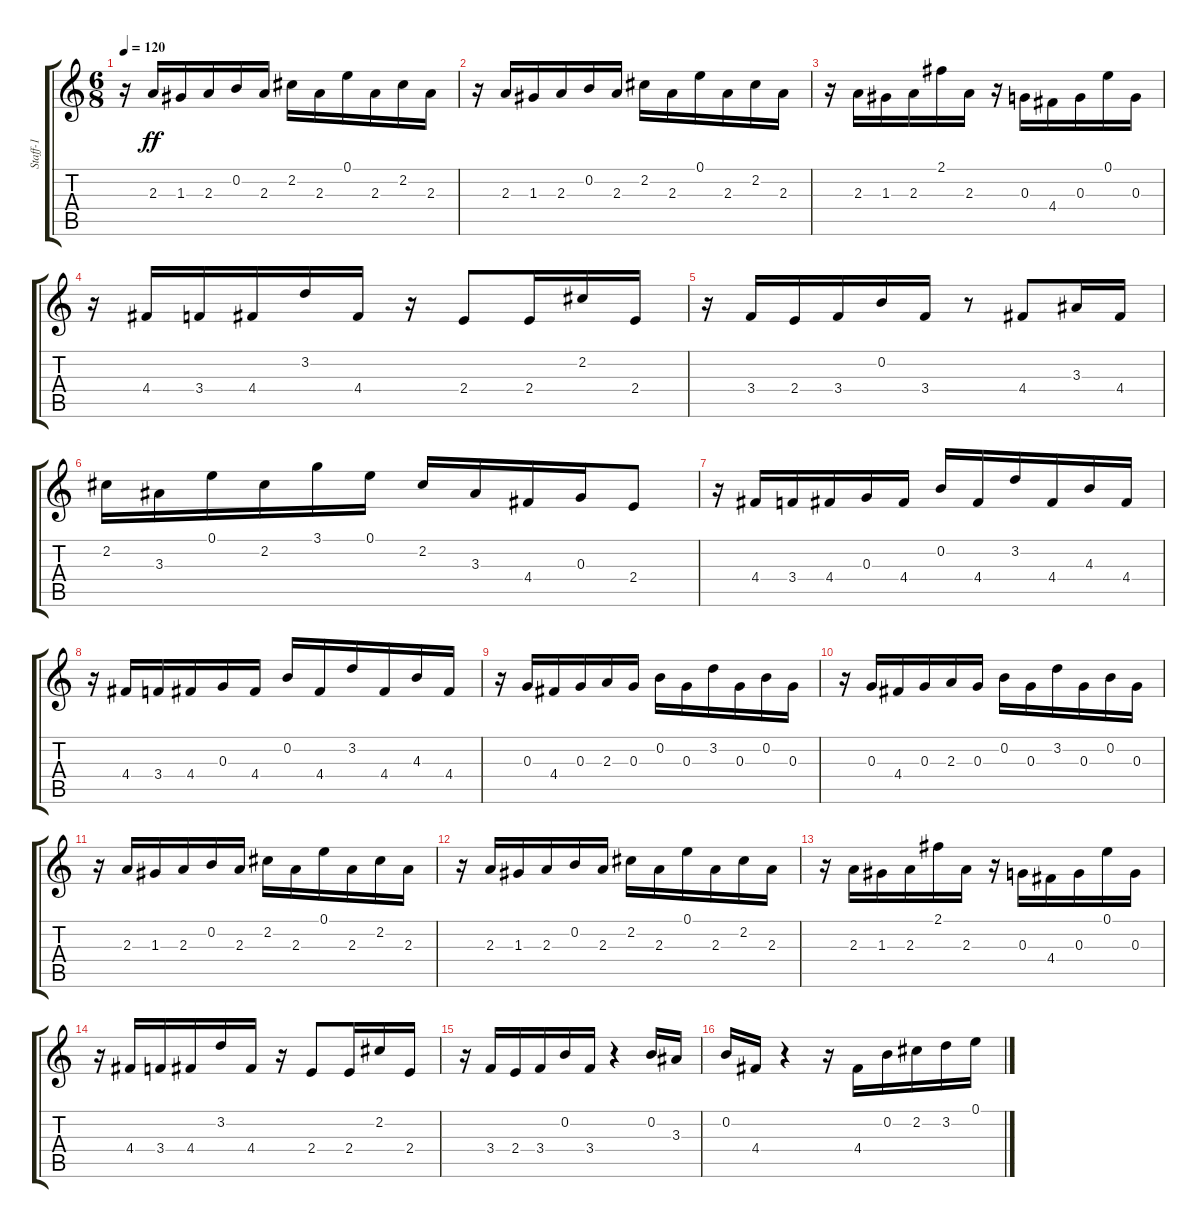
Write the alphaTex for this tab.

\track ("Staff-1" "Staff-1") {instrument acousticguitarnylon}
\staff {score tabs}
\tuning (E4 B3 G3 D3 A2 E2) {hide}
\ts (6 8)
\tempo 120
\clef g2
\ks c
r.16{dy ff} 2.3.16 1.3.16 2.3.16 0.2.16 2.3.16 2.2.16 2.3.16 0.1.16 2.3.16 2.2.16 2.3.16 |
r.16 2.3.16 1.3.16 2.3.16 0.2.16 2.3.16 2.2.16 2.3.16 0.1.16 2.3.16 2.2.16 2.3.16 |
r.16 2.3.16 1.3.16 2.3.16 2.1.16 2.3.16 r.16 0.3.16 4.4.16 0.3.16 0.1.16 0.3.16 |
r.16 4.4.16 3.4.16 4.4.16 3.2.16 4.4.16 r.16 2.4.8 2.4.16 2.2.16 2.4.16 |
r.16 3.4.16 2.4.16 3.4.16 0.2.16 3.4.16 r.8 4.4.8 3.3.16 4.4.16 |
2.2.16 3.3.16 0.1.16 2.2.16 3.1.16 0.1.16 2.2.16 3.3.16 4.4.16 0.3.16 2.4.8 |
r.16 4.4.16 3.4.16 4.4.16 0.3.16 4.4.16 0.2.16 4.4.16 3.2.16 4.4.16 4.3.16 4.4.16 |
r.16 4.4.16 3.4.16 4.4.16 0.3.16 4.4.16 0.2.16 4.4.16 3.2.16 4.4.16 4.3.16 4.4.16 |
r.16 0.3.16 4.4.16 0.3.16 2.3.16 0.3.16 0.2.16 0.3.16 3.2.16 0.3.16 0.2.16 0.3.16 |
r.16 0.3.16 4.4.16 0.3.16 2.3.16 0.3.16 0.2.16 0.3.16 3.2.16 0.3.16 0.2.16 0.3.16 |
r.16 2.3.16 1.3.16 2.3.16 0.2.16 2.3.16 2.2.16 2.3.16 0.1.16 2.3.16 2.2.16 2.3.16 |
r.16 2.3.16 1.3.16 2.3.16 0.2.16 2.3.16 2.2.16 2.3.16 0.1.16 2.3.16 2.2.16 2.3.16 |
r.16 2.3.16 1.3.16 2.3.16 2.1.16 2.3.16 r.16 0.3.16 4.4.16 0.3.16 0.1.16 0.3.16 |
r.16 4.4.16 3.4.16 4.4.16 3.2.16 4.4.16 r.16 2.4.8 2.4.16 2.2.16 2.4.16 |
r.16 3.4.16 2.4.16 3.4.16 0.2.16 3.4.16 r.4 0.2.16 3.3.16 |
0.2.16 4.4.16 r.4 r.16 4.4.16 0.2.16 2.2.16 3.2.16 0.1.16
